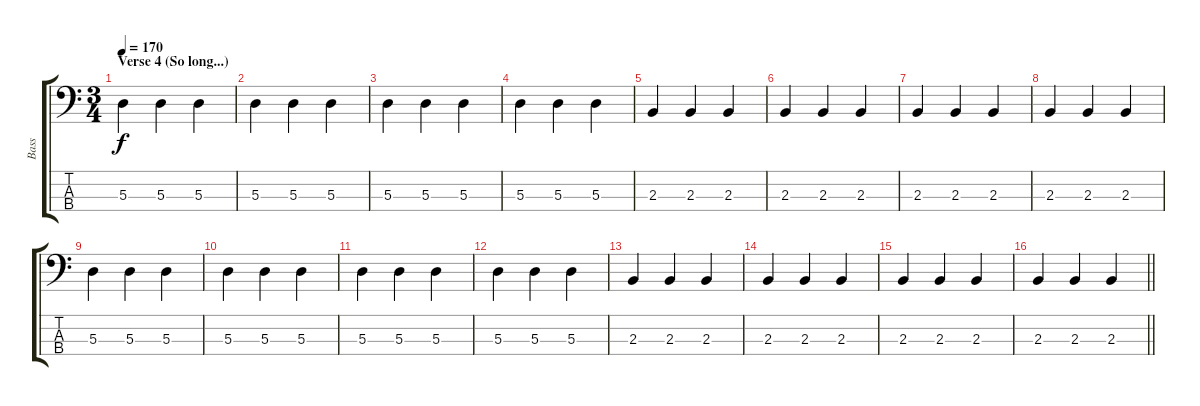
\track ("Bass" "Bass") {instrument electricbasspick}
\staff {score tabs}
\tuning (G2 D2 A1 E1) {hide}
\ts (3 4)
\section ("" "Verse 4 (So long...)")
\tempo 170
\clef f4
\ks c
5.3.4{dy f} 5.3.4 5.3.4 |
5.3.4 5.3.4 5.3.4 |
5.3.4 5.3.4 5.3.4 |
5.3.4 5.3.4 5.3.4 |
2.3.4 2.3.4 2.3.4 |
2.3.4 2.3.4 2.3.4 |
2.3.4 2.3.4 2.3.4 |
2.3.4 2.3.4 2.3.4 |
5.3.4 5.3.4 5.3.4 |
5.3.4 5.3.4 5.3.4 |
5.3.4 5.3.4 5.3.4 |
5.3.4 5.3.4 5.3.4 |
2.3.4 2.3.4 2.3.4 |
2.3.4 2.3.4 2.3.4 |
2.3.4 2.3.4 2.3.4 |
\barLineRight lightlight
2.3.4 2.3.4 2.3.4
